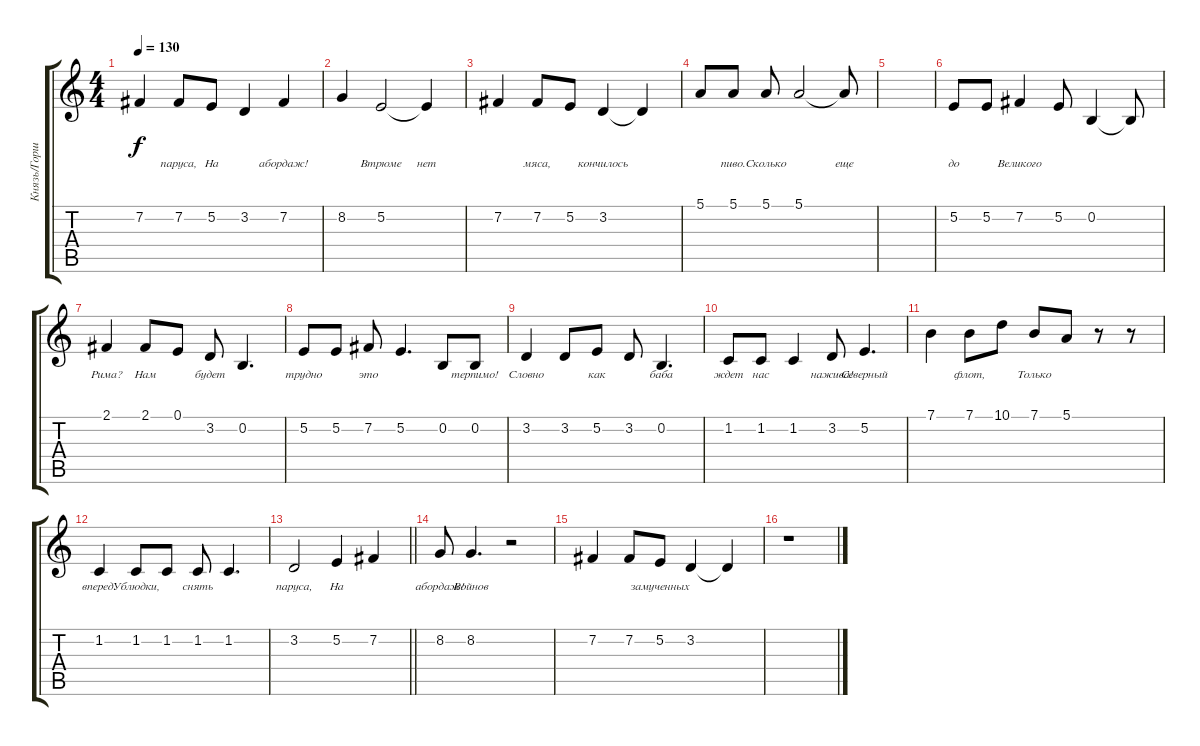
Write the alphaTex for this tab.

\track ("Князь/Горшок" "Князь/Горш") {instrument violin}
\staff {score tabs}
\tuning (E4 B3 G3 D3 A2 E2) {hide}
\ts (4 4)
\tempo 130
\clef g2
\ks c
7.2.4{lyrics (0 "") lyrics (1 "") lyrics (2 "") lyrics (3 "") lyrics (4 "") dy f} 7.2.8{lyrics (0 "паруса,") lyrics (1 "") lyrics (2 "") lyrics (3 "") lyrics (4 "")} 5.2.8{lyrics (0 "На") lyrics (1 "") lyrics (2 "") lyrics (3 "") lyrics (4 "")} 3.2.4{lyrics (0 "") lyrics (1 "") lyrics (2 "") lyrics (3 "") lyrics (4 "")} 7.2.4{lyrics (0 "абордаж!") lyrics (1 "") lyrics (2 "") lyrics (3 "") lyrics (4 "")} |
8.2.4{lyrics (0 "") lyrics (1 "") lyrics (2 "") lyrics (3 "") lyrics (4 "")} 5.2.2{lyrics (0 "Втрюме") lyrics (1 "") lyrics (2 "") lyrics (3 "") lyrics (4 "")} 5.2{t}.4{lyrics (0 "нет") lyrics (1 "") lyrics (2 "") lyrics (3 "") lyrics (4 "")} |
7.2.4{lyrics (0 "") lyrics (1 "") lyrics (2 "") lyrics (3 "") lyrics (4 "")} 7.2.8{lyrics (0 "мяса,") lyrics (1 "") lyrics (2 "") lyrics (3 "") lyrics (4 "")} 5.2.8{lyrics (0 "") lyrics (1 "") lyrics (2 "") lyrics (3 "") lyrics (4 "")} 3.2.4{lyrics (0 "кончилось") lyrics (1 "") lyrics (2 "") lyrics (3 "") lyrics (4 "")} 3.2{t}.4{lyrics (0 "") lyrics (1 "") lyrics (2 "") lyrics (3 "") lyrics (4 "")} |
5.1.8{lyrics (0 "") lyrics (1 "") lyrics (2 "") lyrics (3 "") lyrics (4 "")} 5.1.8{lyrics (0 "пиво.") lyrics (1 "") lyrics (2 "") lyrics (3 "") lyrics (4 "")} 5.1.8{lyrics (0 "Сколько") lyrics (1 "") lyrics (2 "") lyrics (3 "") lyrics (4 "")} 5.1.2{lyrics (0 "") lyrics (1 "") lyrics (2 "") lyrics (3 "") lyrics (4 "")} 5.1{t}.8{lyrics (0 "еще") lyrics (1 "") lyrics (2 "") lyrics (3 "") lyrics (4 "")} |
|
5.2.8{lyrics (0 "до") lyrics (1 "") lyrics (2 "") lyrics (3 "") lyrics (4 "")} 5.2.8{lyrics (0 "") lyrics (1 "") lyrics (2 "") lyrics (3 "") lyrics (4 "")} 7.2.4{lyrics (0 "Великого") lyrics (1 "") lyrics (2 "") lyrics (3 "") lyrics (4 "")} 5.2.8{lyrics (0 "") lyrics (1 "") lyrics (2 "") lyrics (3 "") lyrics (4 "")} 0.2.4{lyrics (0 "") lyrics (1 "") lyrics (2 "") lyrics (3 "") lyrics (4 "")} 0.2{t}.8{lyrics (0 "") lyrics (1 "") lyrics (2 "") lyrics (3 "") lyrics (4 "")} |
2.1.4{lyrics (0 "Рима?") lyrics (1 "") lyrics (2 "") lyrics (3 "") lyrics (4 "")} 2.1.8{lyrics (0 "Нам") lyrics (1 "") lyrics (2 "") lyrics (3 "") lyrics (4 "")} 0.1.8{lyrics (0 "") lyrics (1 "") lyrics (2 "") lyrics (3 "") lyrics (4 "")} 3.2.8{lyrics (0 "будет") lyrics (1 "") lyrics (2 "") lyrics (3 "") lyrics (4 "")} 0.2.4{d lyrics (0 "") lyrics (1 "") lyrics (2 "") lyrics (3 "") lyrics (4 "")} |
5.2.8{lyrics (0 "трудно") lyrics (1 "") lyrics (2 "") lyrics (3 "") lyrics (4 "")} 5.2.8{lyrics (0 "") lyrics (1 "") lyrics (2 "") lyrics (3 "") lyrics (4 "")} 7.2.8{lyrics (0 "это") lyrics (1 "") lyrics (2 "") lyrics (3 "") lyrics (4 "")} 5.2.4{d lyrics (0 "") lyrics (1 "") lyrics (2 "") lyrics (3 "") lyrics (4 "")} 0.2.8{lyrics (0 "") lyrics (1 "") lyrics (2 "") lyrics (3 "") lyrics (4 "")} 0.2.8{lyrics (0 "терпимо!") lyrics (1 "") lyrics (2 "") lyrics (3 "") lyrics (4 "")} |
3.2.4{lyrics (0 "Словно") lyrics (1 "") lyrics (2 "") lyrics (3 "") lyrics (4 "")} 3.2.8{lyrics (0 "") lyrics (1 "") lyrics (2 "") lyrics (3 "") lyrics (4 "")} 5.2.8{lyrics (0 "как") lyrics (1 "") lyrics (2 "") lyrics (3 "") lyrics (4 "")} 3.2.8{lyrics (0 "") lyrics (1 "") lyrics (2 "") lyrics (3 "") lyrics (4 "")} 0.2.4{d lyrics (0 "баба") lyrics (1 "") lyrics (2 "") lyrics (3 "") lyrics (4 "")} |
1.2.8{lyrics (0 "ждет") lyrics (1 "") lyrics (2 "") lyrics (3 "") lyrics (4 "")} 1.2.8{lyrics (0 "нас") lyrics (1 "") lyrics (2 "") lyrics (3 "") lyrics (4 "")} 1.2.4{lyrics (0 "") lyrics (1 "") lyrics (2 "") lyrics (3 "") lyrics (4 "")} 3.2.8{lyrics (0 "нажива!") lyrics (1 "") lyrics (2 "") lyrics (3 "") lyrics (4 "")} 5.2.4{d lyrics (0 "Северный") lyrics (1 "") lyrics (2 "") lyrics (3 "") lyrics (4 "")} |
7.1.4{lyrics (0 "") lyrics (1 "") lyrics (2 "") lyrics (3 "") lyrics (4 "")} 7.1.8{lyrics (0 "флот,") lyrics (1 "") lyrics (2 "") lyrics (3 "") lyrics (4 "")} 10.1.8{lyrics (0 "") lyrics (1 "") lyrics (2 "") lyrics (3 "") lyrics (4 "")} 7.1.8{lyrics (0 "Только") lyrics (1 "") lyrics (2 "") lyrics (3 "") lyrics (4 "")} 5.1.8{lyrics (0 "") lyrics (1 "") lyrics (2 "") lyrics (3 "") lyrics (4 "")} r.8 r.8 |
1.2.4{lyrics (0 "вперед.") lyrics (1 "") lyrics (2 "") lyrics (3 "") lyrics (4 "")} 1.2.8{lyrics (0 "Ублюдки,") lyrics (1 "") lyrics (2 "") lyrics (3 "") lyrics (4 "")} 1.2.8{lyrics (0 "") lyrics (1 "") lyrics (2 "") lyrics (3 "") lyrics (4 "")} 1.2.8{lyrics (0 "снять") lyrics (1 "") lyrics (2 "") lyrics (3 "") lyrics (4 "")} 1.2.4{d lyrics (0 "") lyrics (1 "") lyrics (2 "") lyrics (3 "") lyrics (4 "")} |
\barLineRight lightlight
3.2.2{lyrics (0 "паруса,") lyrics (1 "") lyrics (2 "") lyrics (3 "") lyrics (4 "")} 5.2.4{lyrics (0 "На") lyrics (1 "") lyrics (2 "") lyrics (3 "") lyrics (4 "")} 7.2.4{lyrics (0 "") lyrics (1 "") lyrics (2 "") lyrics (3 "") lyrics (4 "")} |
8.2.8{lyrics (0 "абордаж!") lyrics (1 "") lyrics (2 "") lyrics (3 "") lyrics (4 "")} 8.2.4{d lyrics (0 "Войнов") lyrics (1 "") lyrics (2 "") lyrics (3 "") lyrics (4 "")} r.2 |
7.2.4{lyrics (0 "") lyrics (1 "") lyrics (2 "") lyrics (3 "") lyrics (4 "")} 7.2.8{lyrics (0 "") lyrics (1 "") lyrics (2 "") lyrics (3 "") lyrics (4 "")} 5.2.8{lyrics (0 "замученных") lyrics (1 "") lyrics (2 "") lyrics (3 "") lyrics (4 "")} 3.2.4{lyrics (0 "") lyrics (1 "") lyrics (2 "") lyrics (3 "") lyrics (4 "")} 3.2{t}.4{lyrics (0 "") lyrics (1 "") lyrics (2 "") lyrics (3 "") lyrics (4 "")} |
r.1
